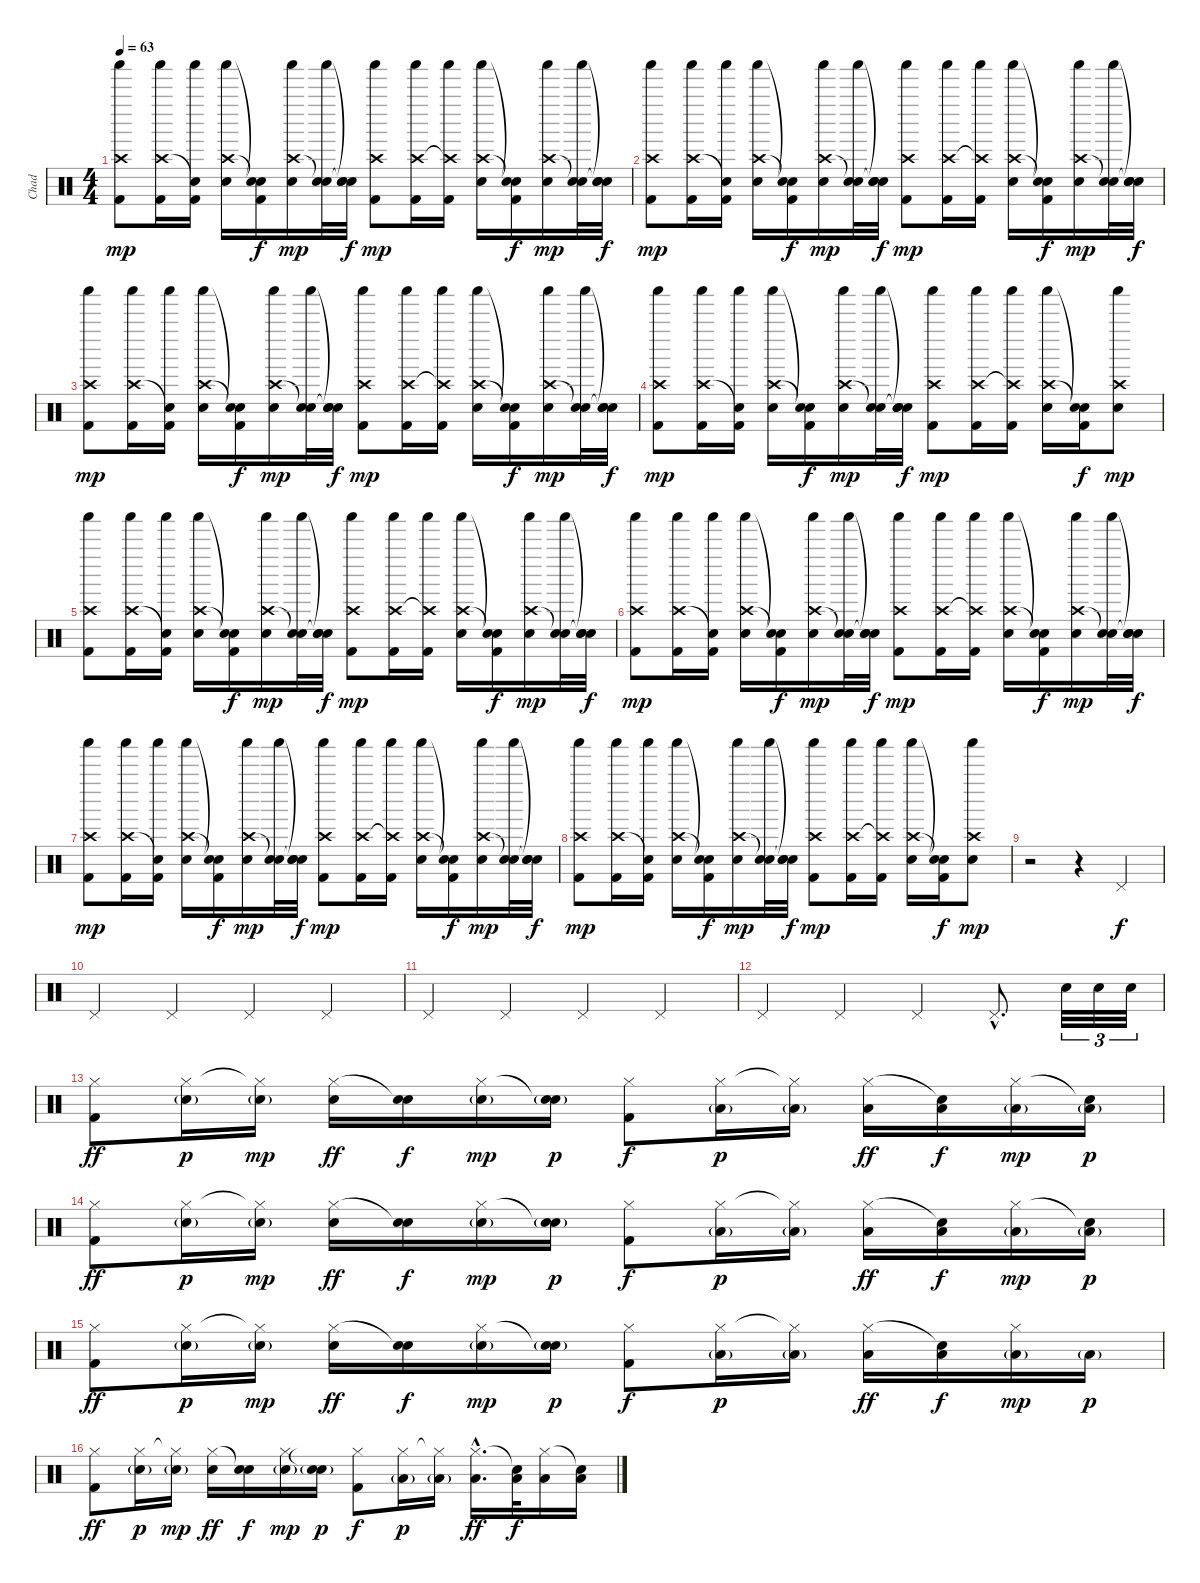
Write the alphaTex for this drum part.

\track ("Chad" "Chad") {instrument percussion}
\staff {score}
\articulation defaults
\ts (4 4)
\tempo 63
\clef neutral
\ks c
("Crash high (hit)" "Shaker (hit)" "Kick (hit) 2").8{dy mp} ("Crash high (hit)" "Shaker (hit)" "Kick (hit) 2").16 ("Snare (hit)"{t} "Shaker (hit)" "Kick (hit) 2").16 ("Crash high (hit)" "Shaker (hit)" "Snare (hit) 2").16 ("Snare (hit)"{t} "Snare (hit)"{t} "Kick (hit) 2").16{dy f} ("Crash high (hit)" "Shaker (hit)" "Snare (hit) 2").16{dy mp} ("Snare (hit)"{t} "Shaker (hit)" "Snare (hit) 2").32 ("Snare (hit)"{t} "Snare (hit)"{t} "Snare (hit) 2").32{dy f} ("Crash high (hit)" "Shaker (hit)" "Kick (hit) 2").8{dy mp} ("Crash high (hit)" "Shaker (hit)" "Kick (hit) 2").16 ("Crash high (hit)"{t} "Shaker (hit)" "Kick (hit) 2").16 ("Crash high (hit)" "Shaker (hit)" "Snare (hit) 2").16 ("Snare (hit)"{t} "Snare (hit)"{t} "Kick (hit) 2").16{dy f} ("Crash high (hit)" "Shaker (hit)" "Snare (hit) 2").16{dy mp} ("Snare (hit)"{t} "Shaker (hit)" "Snare (hit) 2").32 ("Snare (hit)"{t} "Snare (hit)"{t} "Snare (hit) 2").32{dy f} |
("Crash high (hit)" "Shaker (hit)" "Kick (hit) 2").8{dy mp} ("Crash high (hit)" "Shaker (hit)" "Kick (hit) 2").16 ("Snare (hit)"{t} "Shaker (hit)" "Kick (hit) 2").16 ("Crash high (hit)" "Shaker (hit)" "Snare (hit) 2").16 ("Snare (hit)"{t} "Snare (hit)"{t} "Kick (hit) 2").16{dy f} ("Crash high (hit)" "Shaker (hit)" "Snare (hit) 2").16{dy mp} ("Snare (hit)"{t} "Shaker (hit)" "Snare (hit) 2").32 ("Snare (hit)"{t} "Snare (hit)"{t} "Snare (hit) 2").32{dy f} ("Crash high (hit)" "Shaker (hit)" "Kick (hit) 2").8{dy mp} ("Crash high (hit)" "Shaker (hit)" "Kick (hit) 2").16 ("Crash high (hit)"{t} "Shaker (hit)" "Kick (hit) 2").16 ("Crash high (hit)" "Shaker (hit)" "Snare (hit) 2").16 ("Snare (hit)"{t} "Snare (hit)"{t} "Kick (hit) 2").16{dy f} ("Crash high (hit)" "Shaker (hit)" "Snare (hit) 2").16{dy mp} ("Snare (hit)"{t} "Shaker (hit)" "Snare (hit) 2").32 ("Snare (hit)"{t} "Snare (hit)"{t} "Snare (hit) 2").32{dy f} |
("Crash high (hit)" "Shaker (hit)" "Kick (hit) 2").8{dy mp} ("Crash high (hit)" "Shaker (hit)" "Kick (hit) 2").16 ("Snare (hit)"{t} "Shaker (hit)" "Kick (hit) 2").16 ("Crash high (hit)" "Shaker (hit)" "Snare (hit) 2").16 ("Snare (hit)"{t} "Snare (hit)"{t} "Kick (hit) 2").16{dy f} ("Crash high (hit)" "Shaker (hit)" "Snare (hit) 2").16{dy mp} ("Snare (hit)"{t} "Shaker (hit)" "Snare (hit) 2").32 ("Snare (hit)"{t} "Snare (hit)"{t} "Snare (hit) 2").32{dy f} ("Crash high (hit)" "Shaker (hit)" "Kick (hit) 2").8{dy mp} ("Crash high (hit)" "Shaker (hit)" "Kick (hit) 2").16 ("Crash high (hit)"{t} "Shaker (hit)" "Kick (hit) 2").16 ("Crash high (hit)" "Shaker (hit)" "Snare (hit) 2").16 ("Snare (hit)"{t} "Snare (hit)"{t} "Kick (hit) 2").16{dy f} ("Crash high (hit)" "Shaker (hit)" "Snare (hit) 2").16{dy mp} ("Snare (hit)"{t} "Shaker (hit)" "Snare (hit) 2").32 ("Snare (hit)"{t} "Snare (hit)"{t} "Snare (hit) 2").32{dy f} |
("Crash high (hit)" "Shaker (hit)" "Kick (hit) 2").8{dy mp} ("Crash high (hit)" "Shaker (hit)" "Kick (hit) 2").16 ("Snare (hit)"{t} "Shaker (hit)" "Kick (hit) 2").16 ("Crash high (hit)" "Shaker (hit)" "Snare (hit) 2").16 ("Snare (hit)"{t} "Snare (hit)"{t} "Kick (hit) 2").16{dy f} ("Crash high (hit)" "Shaker (hit)" "Snare (hit) 2").16{dy mp} ("Snare (hit)"{t} "Shaker (hit)" "Snare (hit) 2").32 ("Snare (hit)"{t} "Snare (hit)"{t} "Snare (hit) 2").32{dy f} ("Crash high (hit)" "Shaker (hit)" "Kick (hit) 2").8{dy mp} ("Crash high (hit)" "Shaker (hit)" "Kick (hit) 2").16 ("Crash high (hit)"{t} "Shaker (hit)" "Kick (hit) 2").16 ("Crash high (hit)" "Shaker (hit)" "Snare (hit) 2").16 ("Snare (hit)"{t} "Snare (hit)"{t} "Kick (hit) 2").16{dy f} ("Crash high (hit)" "Shaker (hit)" "Snare (hit) 2").8{dy mp} |
("Crash high (hit)" "Shaker (hit)" "Kick (hit) 2").8 ("Crash high (hit)" "Shaker (hit)" "Kick (hit) 2").16 ("Snare (hit)"{t} "Shaker (hit)" "Kick (hit) 2").16 ("Crash high (hit)" "Shaker (hit)" "Snare (hit) 2").16 ("Snare (hit)"{t} "Snare (hit)"{t} "Kick (hit) 2").16{dy f} ("Crash high (hit)" "Shaker (hit)" "Snare (hit) 2").16{dy mp} ("Snare (hit)"{t} "Shaker (hit)" "Snare (hit) 2").32 ("Snare (hit)"{t} "Snare (hit)"{t} "Snare (hit) 2").32{dy f} ("Crash high (hit)" "Shaker (hit)" "Kick (hit) 2").8{dy mp} ("Crash high (hit)" "Shaker (hit)" "Kick (hit) 2").16 ("Crash high (hit)"{t} "Shaker (hit)" "Kick (hit) 2").16 ("Crash high (hit)" "Shaker (hit)" "Snare (hit) 2").16 ("Snare (hit)"{t} "Snare (hit)"{t} "Kick (hit) 2").16{dy f} ("Crash high (hit)" "Shaker (hit)" "Snare (hit) 2").16{dy mp} ("Snare (hit)"{t} "Shaker (hit)" "Snare (hit) 2").32 ("Snare (hit)"{t} "Snare (hit)"{t} "Snare (hit) 2").32{dy f} |
("Crash high (hit)" "Shaker (hit)" "Kick (hit) 2").8{dy mp} ("Crash high (hit)" "Shaker (hit)" "Kick (hit) 2").16 ("Snare (hit)"{t} "Shaker (hit)" "Kick (hit) 2").16 ("Crash high (hit)" "Shaker (hit)" "Snare (hit) 2").16 ("Snare (hit)"{t} "Snare (hit)"{t} "Kick (hit) 2").16{dy f} ("Crash high (hit)" "Shaker (hit)" "Snare (hit) 2").16{dy mp} ("Snare (hit)"{t} "Shaker (hit)" "Snare (hit) 2").32 ("Snare (hit)"{t} "Snare (hit)"{t} "Snare (hit) 2").32{dy f} ("Crash high (hit)" "Shaker (hit)" "Kick (hit) 2").8{dy mp} ("Crash high (hit)" "Shaker (hit)" "Kick (hit) 2").16 ("Crash high (hit)"{t} "Shaker (hit)" "Kick (hit) 2").16 ("Crash high (hit)" "Shaker (hit)" "Snare (hit) 2").16 ("Snare (hit)"{t} "Snare (hit)"{t} "Kick (hit) 2").16{dy f} ("Crash high (hit)" "Shaker (hit)" "Snare (hit) 2").16{dy mp} ("Snare (hit)"{t} "Shaker (hit)" "Snare (hit) 2").32 ("Snare (hit)"{t} "Snare (hit)"{t} "Snare (hit) 2").32{dy f} |
("Crash high (hit)" "Shaker (hit)" "Kick (hit) 2").8{dy mp} ("Crash high (hit)" "Shaker (hit)" "Kick (hit) 2").16 ("Snare (hit)"{t} "Shaker (hit)" "Kick (hit) 2").16 ("Crash high (hit)" "Shaker (hit)" "Snare (hit) 2").16 ("Snare (hit)"{t} "Snare (hit)"{t} "Kick (hit) 2").16{dy f} ("Crash high (hit)" "Shaker (hit)" "Snare (hit) 2").16{dy mp} ("Snare (hit)"{t} "Shaker (hit)" "Snare (hit) 2").32 ("Snare (hit)"{t} "Snare (hit)"{t} "Snare (hit) 2").32{dy f} ("Crash high (hit)" "Shaker (hit)" "Kick (hit) 2").8{dy mp} ("Crash high (hit)" "Shaker (hit)" "Kick (hit) 2").16 ("Crash high (hit)"{t} "Shaker (hit)" "Kick (hit) 2").16 ("Crash high (hit)" "Shaker (hit)" "Snare (hit) 2").16 ("Snare (hit)"{t} "Snare (hit)"{t} "Kick (hit) 2").16{dy f} ("Crash high (hit)" "Shaker (hit)" "Snare (hit) 2").16{dy mp} ("Snare (hit)"{t} "Shaker (hit)" "Snare (hit) 2").32 ("Snare (hit)"{t} "Snare (hit)"{t} "Snare (hit) 2").32{dy f} |
("Crash high (hit)" "Shaker (hit)" "Kick (hit) 2").8{dy mp} ("Crash high (hit)" "Shaker (hit)" "Kick (hit) 2").16 ("Snare (hit)"{t} "Shaker (hit)" "Kick (hit) 2").16 ("Crash high (hit)" "Shaker (hit)" "Snare (hit) 2").16 ("Snare (hit)"{t} "Snare (hit)"{t} "Kick (hit) 2").16{dy f} ("Crash high (hit)" "Shaker (hit)" "Snare (hit) 2").16{dy mp} ("Snare (hit)"{t} "Shaker (hit)" "Snare (hit) 2").32 ("Snare (hit)"{t} "Snare (hit)"{t} "Snare (hit) 2").32{dy f} ("Crash high (hit)" "Shaker (hit)" "Kick (hit) 2").8{dy mp} ("Crash high (hit)" "Shaker (hit)" "Kick (hit) 2").16 ("Crash high (hit)"{t} "Shaker (hit)" "Kick (hit) 2").16 ("Crash high (hit)" "Shaker (hit)" "Snare (hit) 2").16 ("Snare (hit)"{t} "Snare (hit)"{t} "Kick (hit) 2").16{dy f} ("Crash high (hit)" "Shaker (hit)" "Snare (hit) 2").8{dy mp} |
r.2 r.4 "Pedal Hi-Hat (hit)".4{dy f} |
"Pedal Hi-Hat (hit)".4 "Pedal Hi-Hat (hit)".4 "Pedal Hi-Hat (hit)".4 "Pedal Hi-Hat (hit)".4 |
"Pedal Hi-Hat (hit)".4 "Pedal Hi-Hat (hit)".4 "Pedal Hi-Hat (hit)".4 "Pedal Hi-Hat (hit)".4 |
"Pedal Hi-Hat (hit)".4 "Pedal Hi-Hat (hit)".4 "Pedal Hi-Hat (hit)".4 "Pedal Hi-Hat (hit)"{hac}.8{d} "Snare (hit) 2".32{tu (3 2)} "Snare (hit) 2".32{tu (3 2)} "Snare (hit) 2".32{tu (3 2)} |
("Hi-Hat (closed)" "Kick (hit) 2").8{dy ff volume 12} ("Hi-Hat (closed)" "Snare (hit) 2"{g}).16{dy p} ("Hi-Hat (closed)"{t} "Snare (hit) 2"{g}).16{dy mp} ("Hi-Hat (closed)" "Snare (hit) 2").16{dy ff} ("Snare (hit)"{t} "Snare (hit) 2").16{dy f} ("Hi-Hat (closed)" "Snare (hit) 2"{g}).16{dy mp} ("Snare (hit)"{t} "Snare (hit) 2"{g}).16{dy p} ("Hi-Hat (closed)" "Kick (hit) 2").8{dy f} ("Hi-Hat (closed)" "Low Floor Tom (hit)"{g}).16{dy p} ("Hi-Hat (closed)"{t} "Low Floor Tom (hit)"{g}).16 ("Hi-Hat (closed)" "Low Floor Tom (hit)").16{dy ff} ("Snare (hit)"{t} "Low Floor Tom (hit)").16{dy f} ("Hi-Hat (closed)" "Low Floor Tom (hit)"{g}).16{dy mp} ("Snare (hit)"{t} "Low Floor Tom (hit)"{g}).16{dy p} |
("Hi-Hat (closed)" "Kick (hit) 2").8{dy ff} ("Hi-Hat (closed)" "Snare (hit) 2"{g}).16{dy p} ("Hi-Hat (closed)"{t} "Snare (hit) 2"{g}).16{dy mp} ("Hi-Hat (closed)" "Snare (hit) 2").16{dy ff} ("Snare (hit)"{t} "Snare (hit) 2").16{dy f} ("Hi-Hat (closed)" "Snare (hit) 2"{g}).16{dy mp} ("Snare (hit)"{t} "Snare (hit) 2"{g}).16{dy p} ("Hi-Hat (closed)" "Kick (hit) 2").8{dy f} ("Hi-Hat (closed)" "Low Floor Tom (hit)"{g}).16{dy p} ("Hi-Hat (closed)"{t} "Low Floor Tom (hit)"{g}).16 ("Hi-Hat (closed)" "Low Floor Tom (hit)").16{dy ff} ("Snare (hit)"{t} "Low Floor Tom (hit)").16{dy f} ("Hi-Hat (closed)" "Low Floor Tom (hit)"{g}).16{dy mp} ("Snare (hit)"{t} "Low Floor Tom (hit)"{g}).16{dy p} |
("Hi-Hat (closed)" "Kick (hit) 2").8{dy ff} ("Hi-Hat (closed)" "Snare (hit) 2"{g}).16{dy p} ("Hi-Hat (closed)"{t} "Snare (hit) 2"{g}).16{dy mp} ("Hi-Hat (closed)" "Snare (hit) 2").16{dy ff} ("Snare (hit)"{t} "Snare (hit) 2").16{dy f} ("Hi-Hat (closed)" "Snare (hit) 2"{g}).16{dy mp} ("Snare (hit)"{t} "Snare (hit) 2"{g}).16{dy p} ("Hi-Hat (closed)" "Kick (hit) 2").8{dy f} ("Hi-Hat (closed)" "Low Floor Tom (hit)"{g}).16{dy p} ("Hi-Hat (closed)"{t} "Low Floor Tom (hit)"{g}).16 ("Hi-Hat (closed)" "Low Floor Tom (hit)").16{dy ff} ("Snare (hit)"{t} "Low Floor Tom (hit)").16{dy f} ("Hi-Hat (closed)" "Low Floor Tom (hit)"{g}).16{dy mp} "Low Floor Tom (hit)"{g}.16{dy p} |
("Hi-Hat (closed)" "Kick (hit) 2").8{dy ff} ("Hi-Hat (closed)" "Snare (hit) 2"{g}).16{dy p} ("Hi-Hat (closed)"{t} "Snare (hit) 2"{g}).16{dy mp} ("Hi-Hat (closed)" "Snare (hit) 2").16{dy ff} ("Snare (hit)"{t} "Snare (hit) 2").16{dy f} ("Hi-Hat (closed)" "Snare (hit) 2"{g}).16{dy mp} ("Snare (hit)"{t} "Snare (hit) 2"{g}).16{dy p} ("Hi-Hat (closed)" "Kick (hit) 2").8{dy f} ("Hi-Hat (closed)" "Low Floor Tom (hit)"{g}).16{dy p} ("Hi-Hat (closed)"{t} "Low Floor Tom (hit)"{g}).16 ("Hi-Hat (closed)"{hac} "Low Floor Tom (hit)"{hac}).16{d dy ff} ("Snare (hit)"{t} "Low Floor Tom (hit)").32{dy f} ("Hi-Hat (closed)" "Low Floor Tom (hit)").16 ("Snare (hit)"{t} "Low Floor Tom (hit)").16
